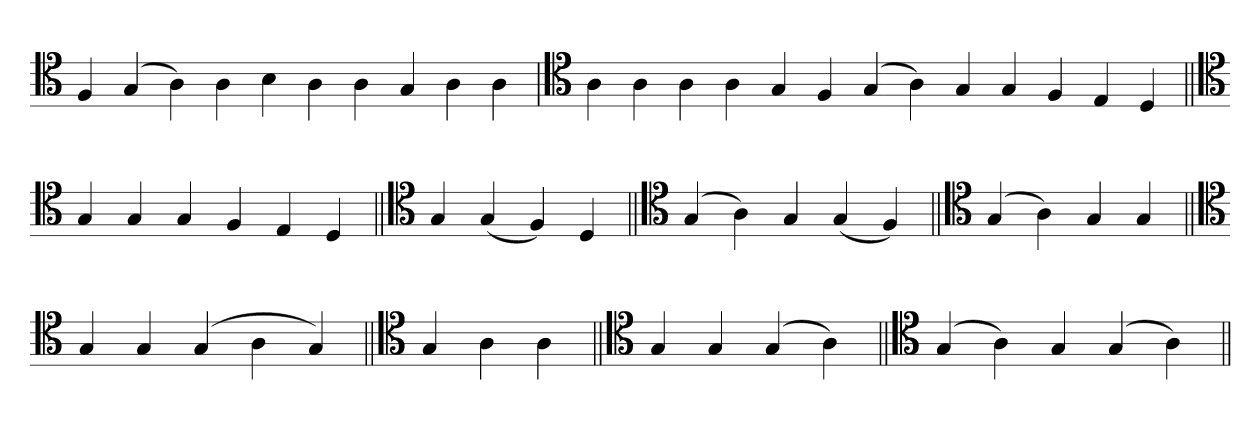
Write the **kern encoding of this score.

**kern
*part1
*staff1
*clefC4
=
4F
(4G
4A)
4A
4B
4A
4A
4G
4A
4A
=
*clefC4
4A
4A
4A
4A
4G
4F
(4G
4A)
4G
4G
4F
4E
4D
=||
*clefC4
4G
4G
4G
4F
4E
4D
=||
*clefC4
4G
(4G
4F)
4D
=||
*clefC4
(4G
4A)
4G
(4G
4F)
=||
*clefC4
(4G
4A)
4G
4G
=||
*clefC4
4G
4G
(4G
4A
4G)
=||
*clefC4
4G
4A
4A
=||
*clefC4
4G
4G
(4G
4A)
=||
*clefC4
(4G
4A)
4G
(4G
4A)
=||
*-
